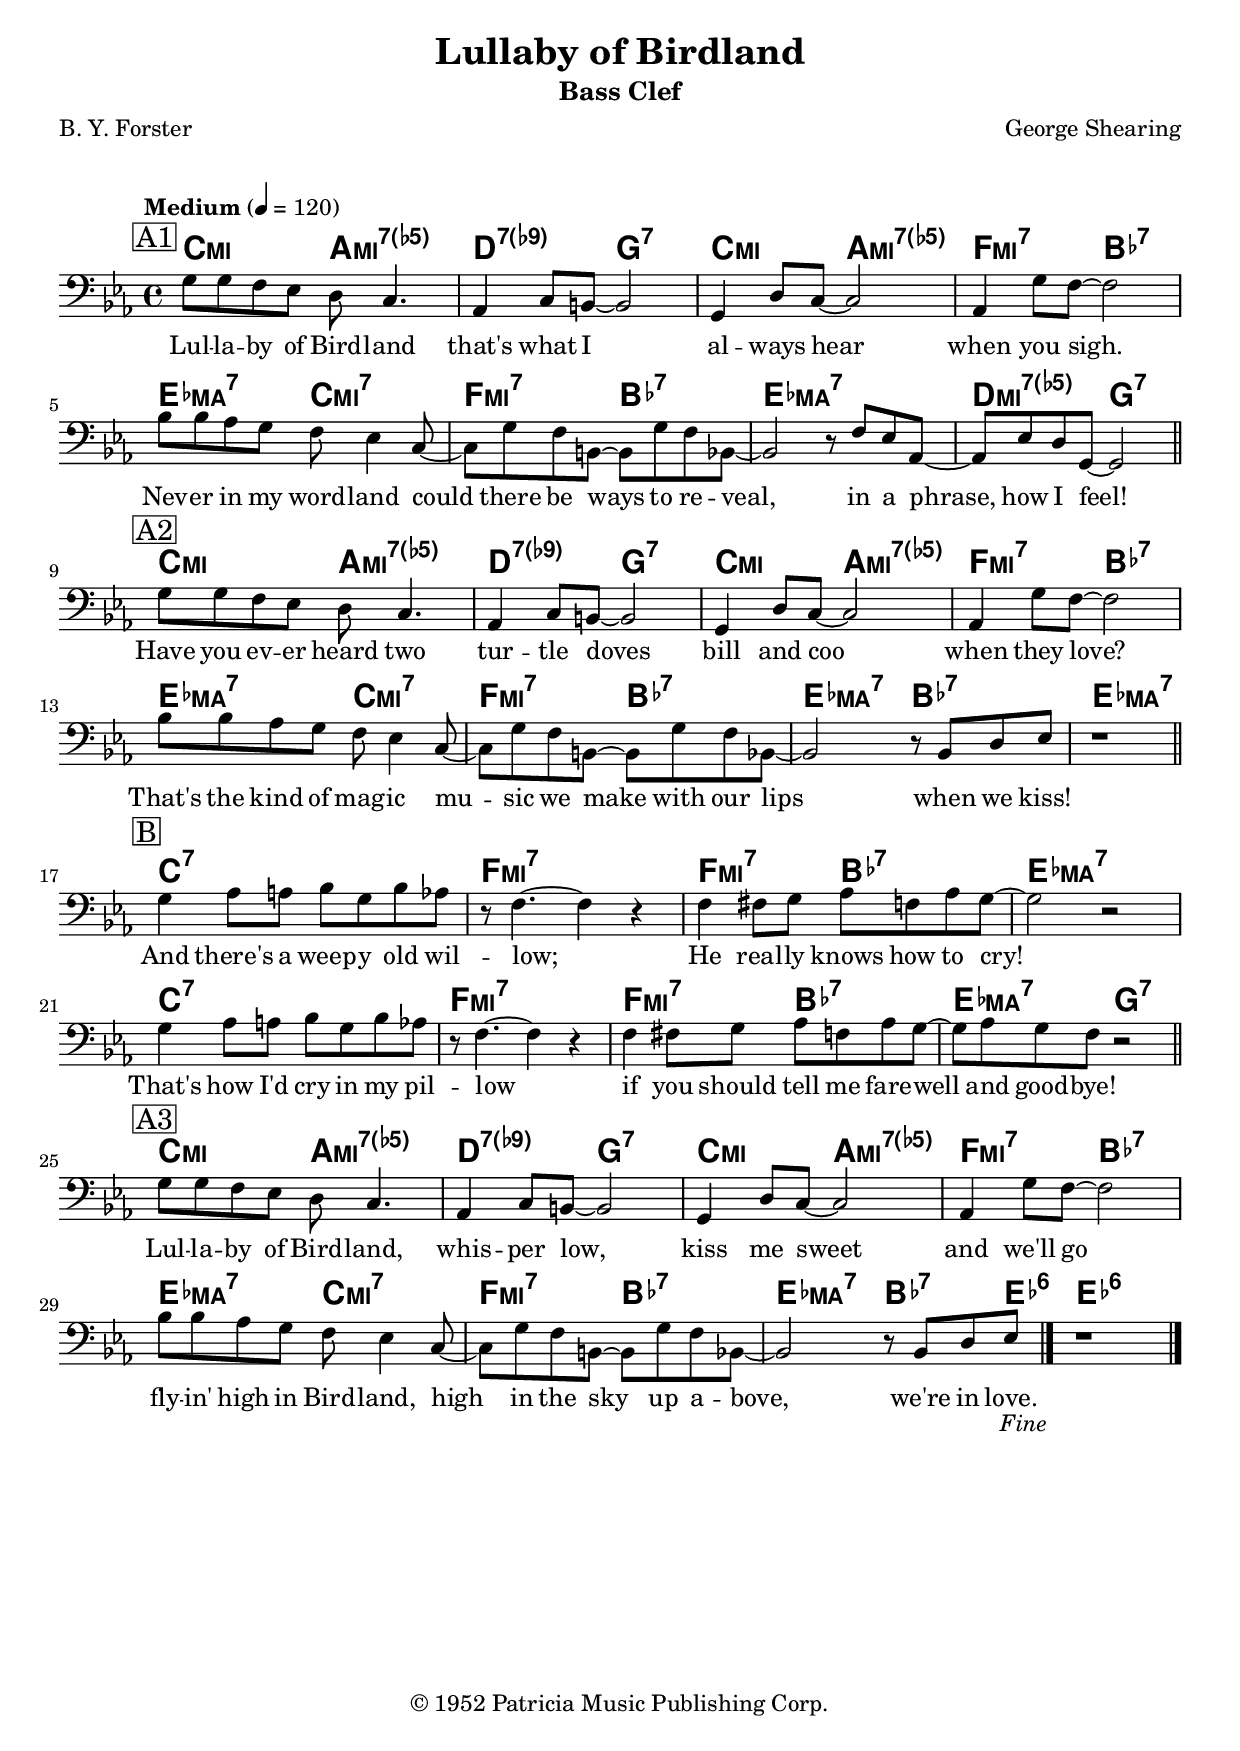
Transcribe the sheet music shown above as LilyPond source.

\version "2.18.2"

\include "english.ly"

instrument = "Bass Clef"
whatKey = ef,
whatClef = "bass"

%% -*- Mode: LilyPond -*-

\include "lead-sheets.ily"

\header {
  title = "Lullaby of Birdland"
  subtitle = \instrument
  poet = "B. Y. Forster"
  composer = "George Shearing"
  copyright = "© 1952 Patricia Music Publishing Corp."
}

%%% Sarah Vaughan intro

introLyrics = \lyricmode {
  Ba- ba- ba- ba- bweep, bweep, deep, dee- ah, ba- ba- doop- boo- deep, bee- ya.
}

introChords = \chordmode {
  f2:m bf2:6 bf2:sus7 ef2:1.3.5.9 af2:sus7 df4.:6.9 gf8:9.11+ gf1:9.11+
}

introKey = af

introMelody = \relative c' {
  \time 4/4
  \key \introKey \major
  \clef \whatClef
  \tempo "Medium" 4 = 120
  
  \mark \markup{ "Intro" }
  f8 f8 f8 f8 g4 g4 | ef4 ef8 f8~ f4 r4 | df8 df8 df8 df8 ef4 ef8 c8~ | c2. r4 |
  
  \bar "||"
}

refrainLyrics = \lyricmode {
  Lul -- la -- by of Bird -- land that's what I al -- ways hear when you sigh.
  Nev -- er in my word -- land could there be ways to re -- veal, in a phrase, how I feel!
  Have you ev -- er heard two tur -- tle doves bill and coo when they love?
  That's the kind of mag -- ic mu -- sic we make with our lips when we kiss!
  And there's a weep -- y old wil -- low; He real -- ly knows how to cry!
  That's how I'd cry in my pil -- low if you should tell me fare -- well and good -- bye!
  Lul -- la -- by of Bird -- land, whis -- per low, kiss me sweet and we'll go
  fly -- in' high in Bird -- land, high in the sky up a -- bove, we're in love.
}

%%% Real Book 6th chords

refrainChords = \chordmode {
  f2:m d2:m7.5- g2:7.9- c2:7 f2:m d2:m7.5- bf2:m7 ef2:7
  af2:maj7 f2:m7 bf2:m7 ef2:7 af1:maj7 g2:m7.5- c2:7
  
  f2:m d2:m7.5- g2:7.9- c2:7 f2:m d2:m7.5- bf2:m7 ef2:7
  af2:maj7 f2:m7 bf2:m7 ef2:7 af2:maj7 ef2:7 af1:maj7
  
  f1:7 bf1:m7 bf2:m7 ef2:7 af1:maj7
  f1:7 bf1:m7 bf2:m7 ef2:7 af2:maj7 c2:7
  
  f2:m d2:m7.5- g2:7.9- c2:7 f2:m d2:m7.5- bf2:m7 ef2:7
  af2:maj7 f2:m7 bf2:m7 ef2:7 af2:maj7 ef4.:7 af8:6 af1:6
  }

refrainKey = af

refrainMelody = \relative c' {
  \time 4/4
  \key \refrainKey \major
  \clef \whatClef
  \tempo "Medium" 4 = 120
  
  \mark \markup{ \box "A1" }
  c'8 c8 bf8 af8 g8 f4. | df4 f8 e8~ e2 | c4 g'8 f8~ f2 | df4 c'8 bf8~ bf2 |
  ef8 ef8 df8 c8 bf8 af4 f8~ | f8 c'8 bf8 e,8~ e8 c'8 bf8 ef,8~ |
  ef2 r8 bf'8 af8 df,8~ | df8 af'8 g8 c,8~ c2 |
  \bar "||"

  \mark \markup{ \box "A2" }
  c'8 c8 bf8 af8 g8 f4. | df4 f8 e8~ e2 | c4 g'8 f8~ f2 | df4 c'8 bf8~ bf2 |
  ef8 ef8 df8 c8 bf8 af4 f8~ | f8 c'8 bf8 e,8~ e8 c'8 bf8 ef,8~ |
  ef2 r8 ef8 g8 af8 | r1 |
  \bar "||"
  
  \mark \markup{ \box "B" }
  c4 df8 d8 ef8 c8 ef8 df8 | r8 bf4.~ bf4 r4 |
  bf4 b8 c8 df8 bf8 df8 c8~ | c2 r2 |
  c4 df8 d8 ef8 c8 ef8 df8 | r8 bf4.~ bf4 r4 |
  bf4 b8 c8 df8 bf8 df8 c8~ | c8 df8 c8 bf8 r2 |
  \bar "||"
  
  \mark \markup{ \box "A3" }
  c8 c8 bf8 af8 g8 f4. | df4 f8 e8~ e2 | c4 g'8 f8~ f2 | df4 c'8 bf8~ bf2 |
  ef8 ef8 df8 c8 bf8 af4 f8~ | f8 c'8 bf8 e,8~ e8 c'8 bf8 ef,8~ |
  ef2 r8 ef8 g8 af8 \fine | r1 |

  \bar "|."
}

\include "paper.ily"

\markup {
  % Leave a gap after the header
  \vspace #1
}

%%% \include "intro.ily"
\include "refrain.ily"

